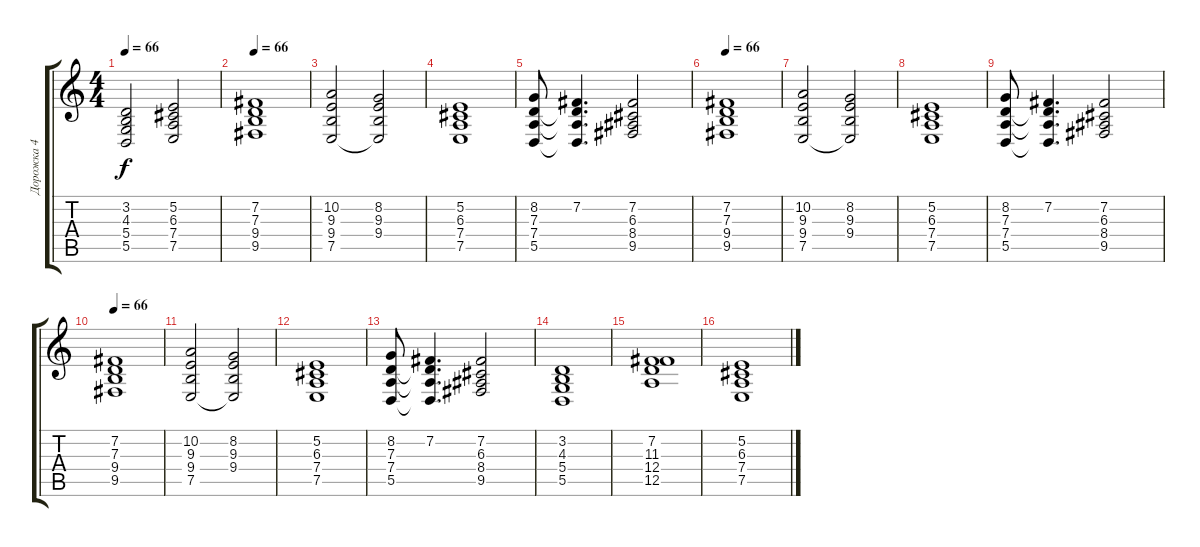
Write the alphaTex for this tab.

\track ("Дорожка 4" "Дорожка 4") {instrument stringensemble2}
\staff {score tabs}
\tuning (E4 B3 G3 D3 A2 E2) {hide}
\ts (4 4)
\tempo 66
\clef g2
\ks c
(3.2 4.3 5.4 5.5).2{dy f} (5.2 6.3 7.4 7.5).2 |
\tempo 66
(7.2 7.3 9.4 9.5).1 |
(10.2 9.3 9.4 7.5).2 (8.2 9.3 9.4 7.5{t}).2 |
(5.2 6.3 7.4 7.5).1 |
(8.2 7.3 7.4 5.5).8 (7.2 7.3{t} 7.4{t} 5.5{t}).4{d} (7.2 6.3 8.4 9.5).2 |
\tempo 66
(7.2 7.3 9.4 9.5).1 |
(10.2 9.3 9.4 7.5).2 (8.2 9.3 9.4 7.5{t}).2 |
(5.2 6.3 7.4 7.5).1 |
(8.2 7.3 7.4 5.5).8 (7.2 7.3{t} 7.4{t} 5.5{t}).4{d} (7.2 6.3 8.4 9.5).2 |
\tempo 66
(7.2 7.3 9.4 9.5).1 |
(10.2 9.3 9.4 7.5).2 (8.2 9.3 9.4 7.5{t}).2 |
(5.2 6.3 7.4 7.5).1 |
(8.2 7.3 7.4 5.5).8 (7.2 7.3{t} 7.4{t} 5.5{t}).4{d} (7.2 6.3 8.4 9.5).2 |
(3.2 4.3 5.4 5.5).1 |
(7.2 11.3 12.4 12.5).1 |
(5.2 6.3 7.4 7.5).1
